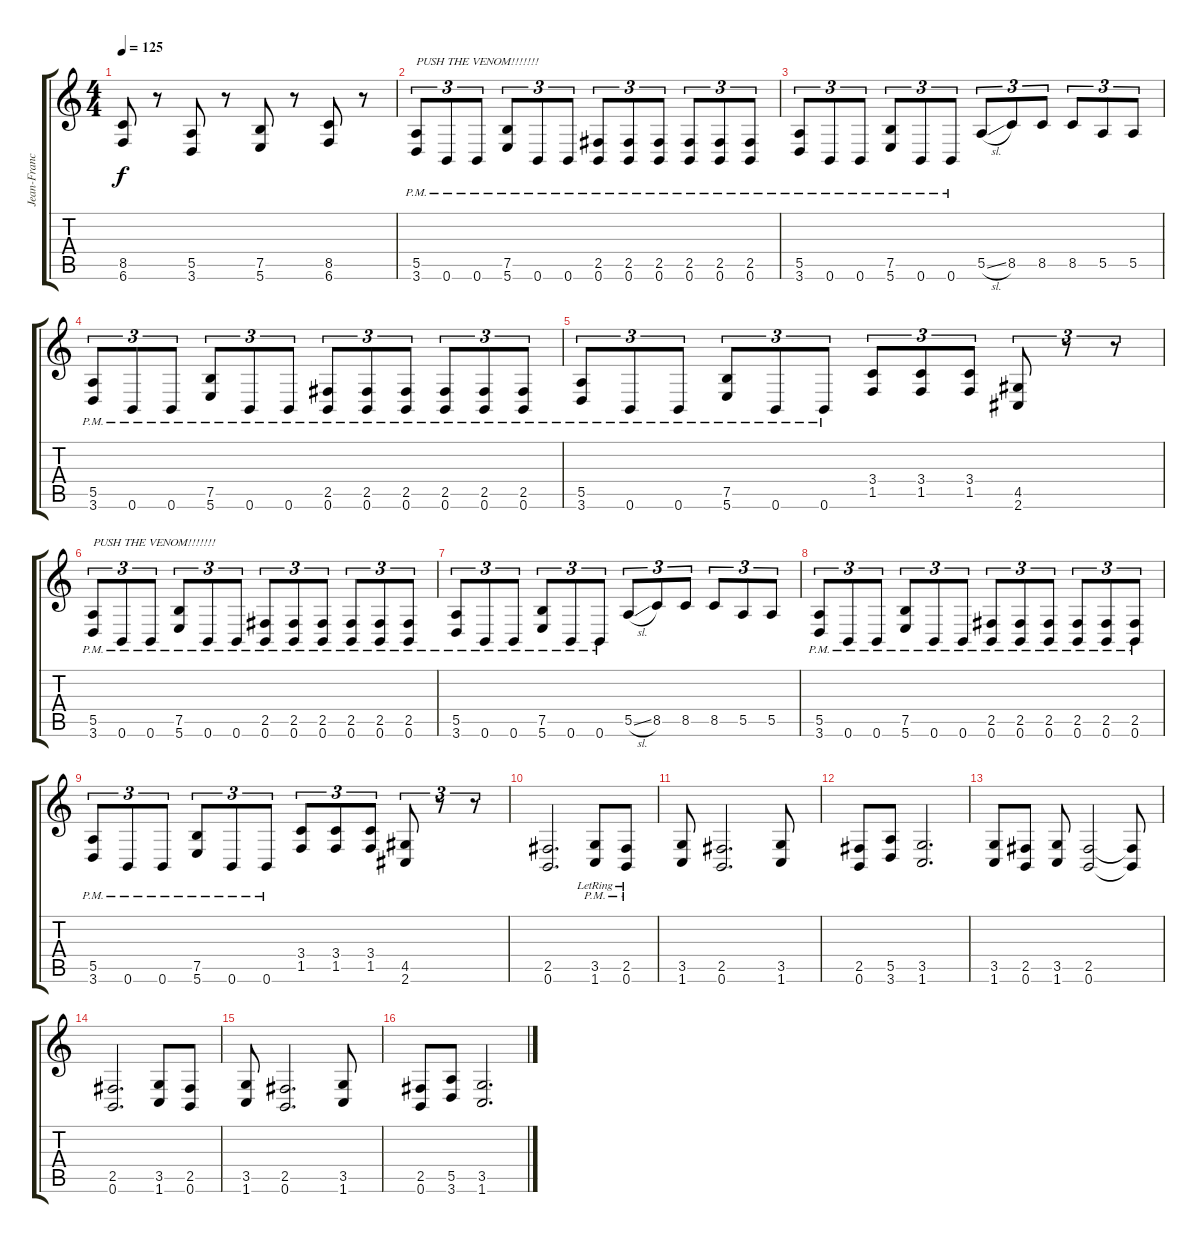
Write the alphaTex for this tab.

\track ("Jean-Francois Dagenais (Lead)" "Jean-Franc") {instrument distortionguitar}
\staff {score tabs}
\tuning (B3 Gb3 D3 A2 E2 B1) {hide}
\ts (4 4)
\tempo 125
\clef g2
\ks c
(8.5 6.6).8{dy f} r.8 (5.5 3.6).8 r.8 (7.5 5.6).8 r.8 (8.5 6.6).8 r.8 |
(5.5{pm} 3.6{pm}).8{tu (3 2) txt "PUSH THE VENOM!!!!!!!"} 0.6{pm}.8{tu (3 2)} 0.6{pm}.8{tu (3 2)} (7.5{pm} 5.6{pm}).8{tu (3 2)} 0.6{pm}.8{tu (3 2)} 0.6{pm}.8{tu (3 2)} (2.5{pm} 0.6{pm}).8{tu (3 2)} (2.5{pm} 0.6{pm}).8{tu (3 2)} (2.5{pm} 0.6{pm}).8{tu (3 2)} (2.5{pm} 0.6{pm}).8{tu (3 2)} (2.5{pm} 0.6{pm}).8{tu (3 2)} (2.5{pm} 0.6{pm}).8{tu (3 2)} |
(5.5{pm} 3.6{pm}).8{tu (3 2)} 0.6{pm}.8{tu (3 2)} 0.6{pm}.8{tu (3 2)} (7.5{pm} 5.6{pm}).8{tu (3 2)} 0.6{pm}.8{tu (3 2)} 0.6{pm}.8{tu (3 2)} 5.5{sl}.8{tu (3 2)} 8.5.8{tu (3 2)} 8.5.8{tu (3 2)} 8.5.8{tu (3 2)} 5.5.8{tu (3 2)} 5.5.8{tu (3 2)} |
(5.5{pm} 3.6{pm}).8{tu (3 2)} 0.6{pm}.8{tu (3 2)} 0.6{pm}.8{tu (3 2)} (7.5{pm} 5.6{pm}).8{tu (3 2)} 0.6{pm}.8{tu (3 2)} 0.6{pm}.8{tu (3 2)} (2.5{pm} 0.6{pm}).8{tu (3 2)} (2.5{pm} 0.6{pm}).8{tu (3 2)} (2.5{pm} 0.6{pm}).8{tu (3 2)} (2.5{pm} 0.6{pm}).8{tu (3 2)} (2.5{pm} 0.6{pm}).8{tu (3 2)} (2.5{pm} 0.6{pm}).8{tu (3 2)} |
(5.5{pm} 3.6{pm}).8{tu (3 2)} 0.6{pm}.8{tu (3 2)} 0.6{pm}.8{tu (3 2)} (7.5{pm} 5.6{pm}).8{tu (3 2)} 0.6{pm}.8{tu (3 2)} 0.6{pm}.8{tu (3 2)} (3.4 1.5).8{tu (3 2)} (3.4 1.5).8{tu (3 2)} (3.4 1.5).8{tu (3 2)} (4.5 2.6).8{tu (3 2)} r.8{tu (3 2)} r.8{tu (3 2)} |
(5.5{pm} 3.6{pm}).8{tu (3 2) txt "PUSH THE VENOM!!!!!!!"} 0.6{pm}.8{tu (3 2)} 0.6{pm}.8{tu (3 2)} (7.5{pm} 5.6{pm}).8{tu (3 2)} 0.6{pm}.8{tu (3 2)} 0.6{pm}.8{tu (3 2)} (2.5{pm} 0.6{pm}).8{tu (3 2)} (2.5{pm} 0.6{pm}).8{tu (3 2)} (2.5{pm} 0.6{pm}).8{tu (3 2)} (2.5{pm} 0.6{pm}).8{tu (3 2)} (2.5{pm} 0.6{pm}).8{tu (3 2)} (2.5{pm} 0.6{pm}).8{tu (3 2)} |
(5.5{pm} 3.6{pm}).8{tu (3 2)} 0.6{pm}.8{tu (3 2)} 0.6{pm}.8{tu (3 2)} (7.5{pm} 5.6{pm}).8{tu (3 2)} 0.6{pm}.8{tu (3 2)} 0.6{pm}.8{tu (3 2)} 5.5{sl}.8{tu (3 2)} 8.5.8{tu (3 2)} 8.5.8{tu (3 2)} 8.5.8{tu (3 2)} 5.5.8{tu (3 2)} 5.5.8{tu (3 2)} |
(5.5{pm} 3.6{pm}).8{tu (3 2)} 0.6{pm}.8{tu (3 2)} 0.6{pm}.8{tu (3 2)} (7.5{pm} 5.6{pm}).8{tu (3 2)} 0.6{pm}.8{tu (3 2)} 0.6{pm}.8{tu (3 2)} (2.5{pm} 0.6{pm}).8{tu (3 2)} (2.5{pm} 0.6{pm}).8{tu (3 2)} (2.5{pm} 0.6{pm}).8{tu (3 2)} (2.5{pm} 0.6{pm}).8{tu (3 2)} (2.5{pm} 0.6{pm}).8{tu (3 2)} (2.5{pm} 0.6{pm}).8{tu (3 2)} |
(5.5{pm} 3.6{pm}).8{tu (3 2)} 0.6{pm}.8{tu (3 2)} 0.6{pm}.8{tu (3 2)} (7.5{pm} 5.6{pm}).8{tu (3 2)} 0.6{pm}.8{tu (3 2)} 0.6{pm}.8{tu (3 2)} (3.4 1.5).8{tu (3 2)} (3.4 1.5).8{tu (3 2)} (3.4 1.5).8{tu (3 2)} (4.5 2.6).8{tu (3 2)} r.8{tu (3 2)} r.8{tu (3 2)} |
(2.5 0.6).2{d} (3.5{pm lr} 1.6{pm lr}).8 (2.5{pm lr} 0.6{pm lr}).8 |
(3.5 1.6).8 (2.5 0.6).2{d} (3.5 1.6).8 |
(2.5 0.6).8 (5.5 3.6).8 (3.5 1.6).2{d} |
(3.5 1.6).8 (2.5 0.6).8 (3.5 1.6).8 (2.5 0.6).2 (2.5{t} 0.6{t}).8 |
(2.5 0.6).2{d} (3.5 1.6).8 (2.5 0.6).8 |
(3.5 1.6).8 (2.5 0.6).2{d} (3.5 1.6).8 |
(2.5 0.6).8 (5.5 3.6).8 (3.5 1.6).2{d}
